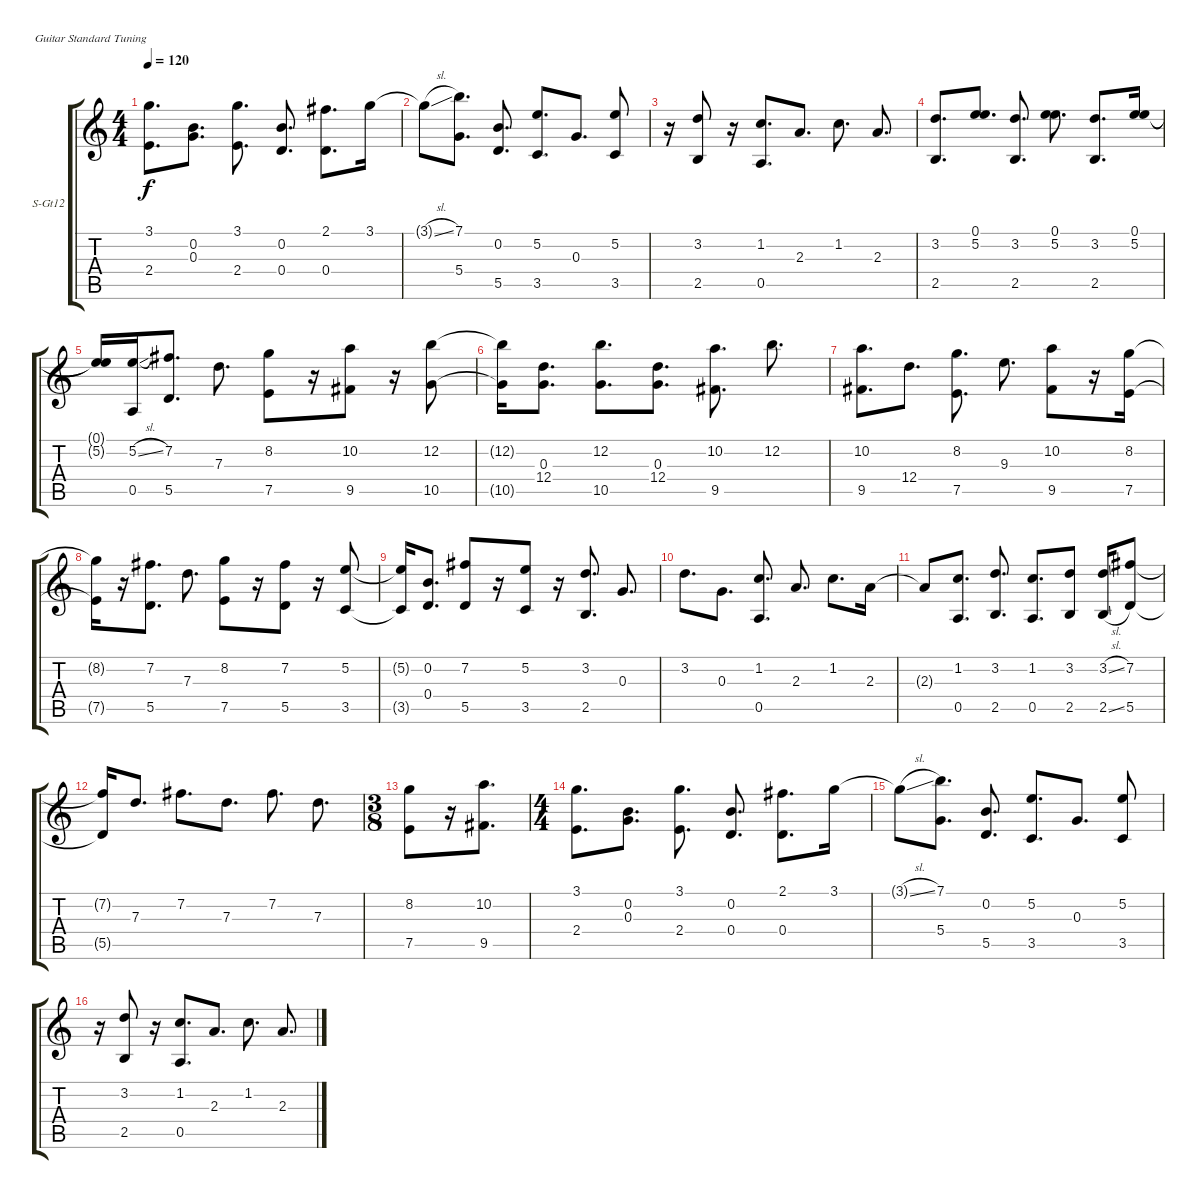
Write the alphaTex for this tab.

\defaultSystemsLayout 4
\bracketExtendMode groupsimilarinstruments
\firstSystemTrackNameOrientation horizontal
\otherSystemsTrackNameOrientation horizontal
\track ("12 St. Steel Guitar" "S-Gt12") {instrument acousticguitarsteel}
\staff {score tabs}
\tuning (E4 B3 G3 D3 A2 E2)
\ts (4 4)
\tempo 120
\clef g2
\scale
0.485477
\ks c
(3.1 2.4).8{d dy f instrument acousticguitarsteel} (0.2 0.3).8{d} (3.1 2.4).8{d} (0.2 0.4).8{d} (2.1 0.4).8{d} 3.1.16 |
\scale
0.257261 3.1{sl t}.8 (7.1 5.4).8{d} (0.2 5.5).8{d} (5.2 3.5).8{d} 0.3.8{d} (5.2 3.5).8 |
\scale
0.257261 r.16 (2.5 3.2).8 r.16 (0.5 1.2).8{d} 2.3.8{d} 1.2.8{d} 2.3.8{d} |
\scale
0.333333 (3.2 2.5).8{d} (5.2 0.1).8{d} (3.2 2.5).8{d} (5.2 0.1).8{d} (3.2 2.5).8{d} (5.2 0.1).16 |
\scale
0.333333 (5.2{t} 0.1{t}).16 (5.2{sl} 0.5).16 (7.2 5.5).8{d} 7.3.8{d} (8.2 7.5).8 r.16 (10.2 9.5).8 r.16 (12.2 10.5).8 |
\scale
0.333333 (12.2{t} 10.5{t}).16 (0.3 12.4).8{d} (12.2 10.5).8{d} (0.3 12.4).8{d} (10.2 9.5).8{d} 12.2.8{d} |
\scale
0.333333 (10.2 9.5).8{d} 12.4.8{d} (8.2 7.5).8{d} 9.3.8{d} (10.2 9.5).8 r.16 (7.5 8.2).16 |
\scale
0.333333 (7.5{t} 8.2{t}).16 r.16 (7.2 5.5).8{d} 7.3.8{d} (8.2 7.5).8 r.16 (7.2 5.5).8 r.16 (3.5 5.2).8 |
\scale
0.333333 (3.5{t} 5.2{t}).16 (0.2 0.4).8{d} (7.2 5.5).8 r.16 (5.2 3.5).8 r.16 (2.5 3.2).8{d} 0.3.8{d} |
3.2.8{d} 0.3.8{d} (0.5 1.2).8{d} 2.3.8{d} 1.2.8{d} 2.3.16 |
2.3{t}.8 (1.2 0.5).8{d} (3.2 2.5).8{d} (1.2 0.5).8{d} (3.2 2.5).8 (3.2{sl} 2.5{sl}).16 (5.5 7.2).8 |
(5.5{t} 7.2{t}).16 7.3.8{d} 7.2.8{d} 7.3.8{d} 7.2.8{d} 7.3.8{d} |
\ts (3 8)
(8.2 7.5).8 r.16 (10.2 9.5).8{d} |
\ts (4 4)
(3.1 2.4).8{d} (0.2 0.3).8{d} (3.1 2.4).8{d} (0.2 0.4).8{d} (2.1 0.4).8{d} 3.1.16 |
3.1{sl t}.8 (7.1 5.4).8{d} (0.2 5.5).8{d} (5.2 3.5).8{d} 0.3.8{d} (5.2 3.5).8 |
r.16 (2.5 3.2).8 r.16 (0.5 1.2).8{d} 2.3.8{d} 1.2.8{d} 2.3.8{d}
